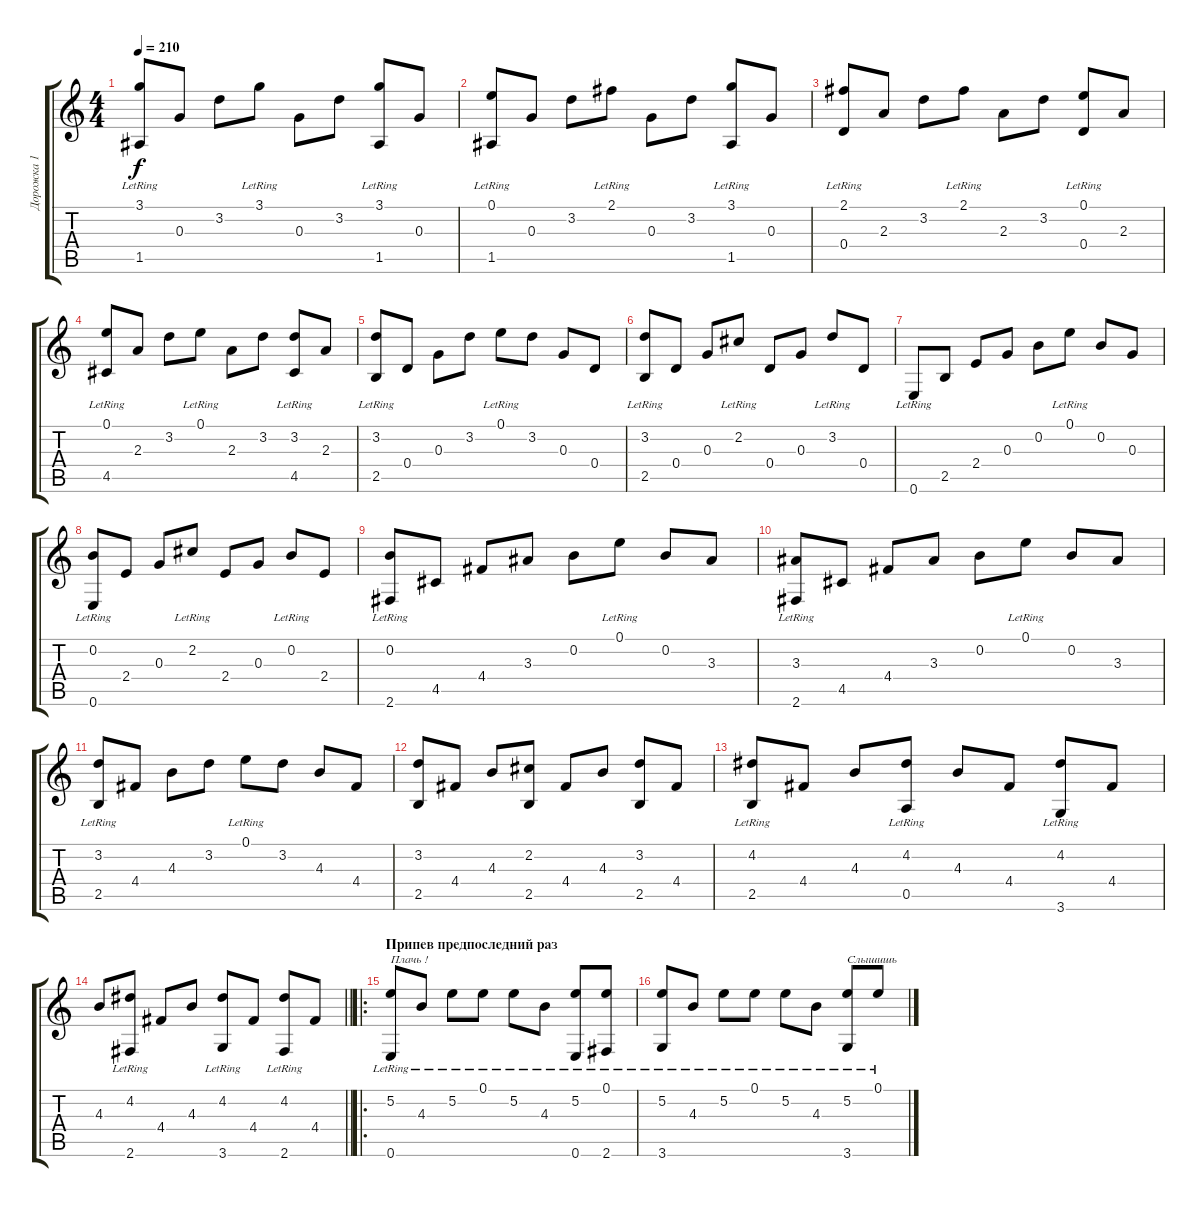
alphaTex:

\track ("Дорожка 1" "Дорожка 1") {instrument acousticguitarnylon}
\staff {score tabs}
\tuning (E4 B3 G3 D3 A2 E2) {hide}
\ts (4 4)
\tempo 210
\clef g2
\ks c
(3.1{lr} 1.5{lr}).8{dy f} 0.3.8 3.2.8 3.1{lr}.8 0.3.8 3.2.8 (3.1{lr} 1.5).8 0.3.8 |
(0.1{lr} 1.5{lr}).8 0.3.8 3.2.8 2.1{lr}.8 0.3.8 3.2.8 (3.1{lr} 1.5).8 0.3.8 |
(2.1{lr} 0.4{lr}).8 2.3.8 3.2.8 2.1{lr}.8 2.3.8 3.2.8 (0.1{lr} 0.4).8 2.3.8 |
(0.1{lr} 4.5{lr}).8 2.3.8 3.2.8 0.1{lr}.8 2.3.8 3.2.8 (3.2{lr} 4.5).8 2.3.8 |
(3.2{lr} 2.5{lr}).8 0.4.8 0.3.8 3.2.8 0.1{lr}.8 3.2.8 0.3.8 0.4.8 |
(3.2{lr} 2.5{lr}).8 0.4.8 0.3.8 2.2{lr}.8 0.4.8 0.3.8 3.2{lr}.8 0.4.8 |
0.6{lr}.8 2.5.8 2.4.8 0.3.8 0.2.8 0.1{lr}.8 0.2.8 0.3.8 |
(0.2{lr} 0.6{lr}).8 2.4.8 0.3.8 2.2{lr}.8 2.4.8 0.3.8 0.2{lr}.8 2.4.8 |
(0.2{lr} 2.6{lr}).8 4.5.8 4.4.8 3.3.8 0.2.8 0.1{lr}.8 0.2.8 3.3.8 |
(3.3{lr} 2.6{lr}).8 4.5.8 4.4.8 3.3.8 0.2.8 0.1{lr}.8 0.2.8 3.3.8 |
(3.2{lr} 2.5{lr}).8 4.4.8 4.3.8 3.2.8 0.1{lr}.8 3.2.8 4.3.8 4.4.8 |
(3.2 2.5).8 4.4.8 4.3.8 (2.2 2.5).8 4.4.8 4.3.8 (3.2 2.5).8 4.4.8 |
(4.2 2.5{lr}).8 4.4.8 4.3.8 (4.2 0.5{lr}).8 4.3.8 4.4.8 (4.2 3.6{lr}).8 4.4.8 |
\barLineRight lightlight
4.3.8 (4.2 2.6{lr}).8 4.4.8 4.3.8 (4.2 3.6{lr}).8 4.4.8 (4.2 2.6{lr}).8 4.4.8 |
\ro
\section ("" "Припев предпоследний раз")
(5.2{lr} 0.6{lr}).8{txt "Плачь !"} 4.3{lr}.8 5.2{lr}.8 0.1{lr}.8 5.2{lr}.8 4.3{lr}.8 (5.2{lr} 0.6).8 (0.1{lr} 2.6).8 |
(5.2{lr} 3.6{lr}).8 4.3{lr}.8 5.2{lr}.8 0.1{lr}.8 5.2{lr}.8 4.3{lr}.8 (5.2{lr} 3.6).8{txt "Слышишь"} 0.1{lr}.8
